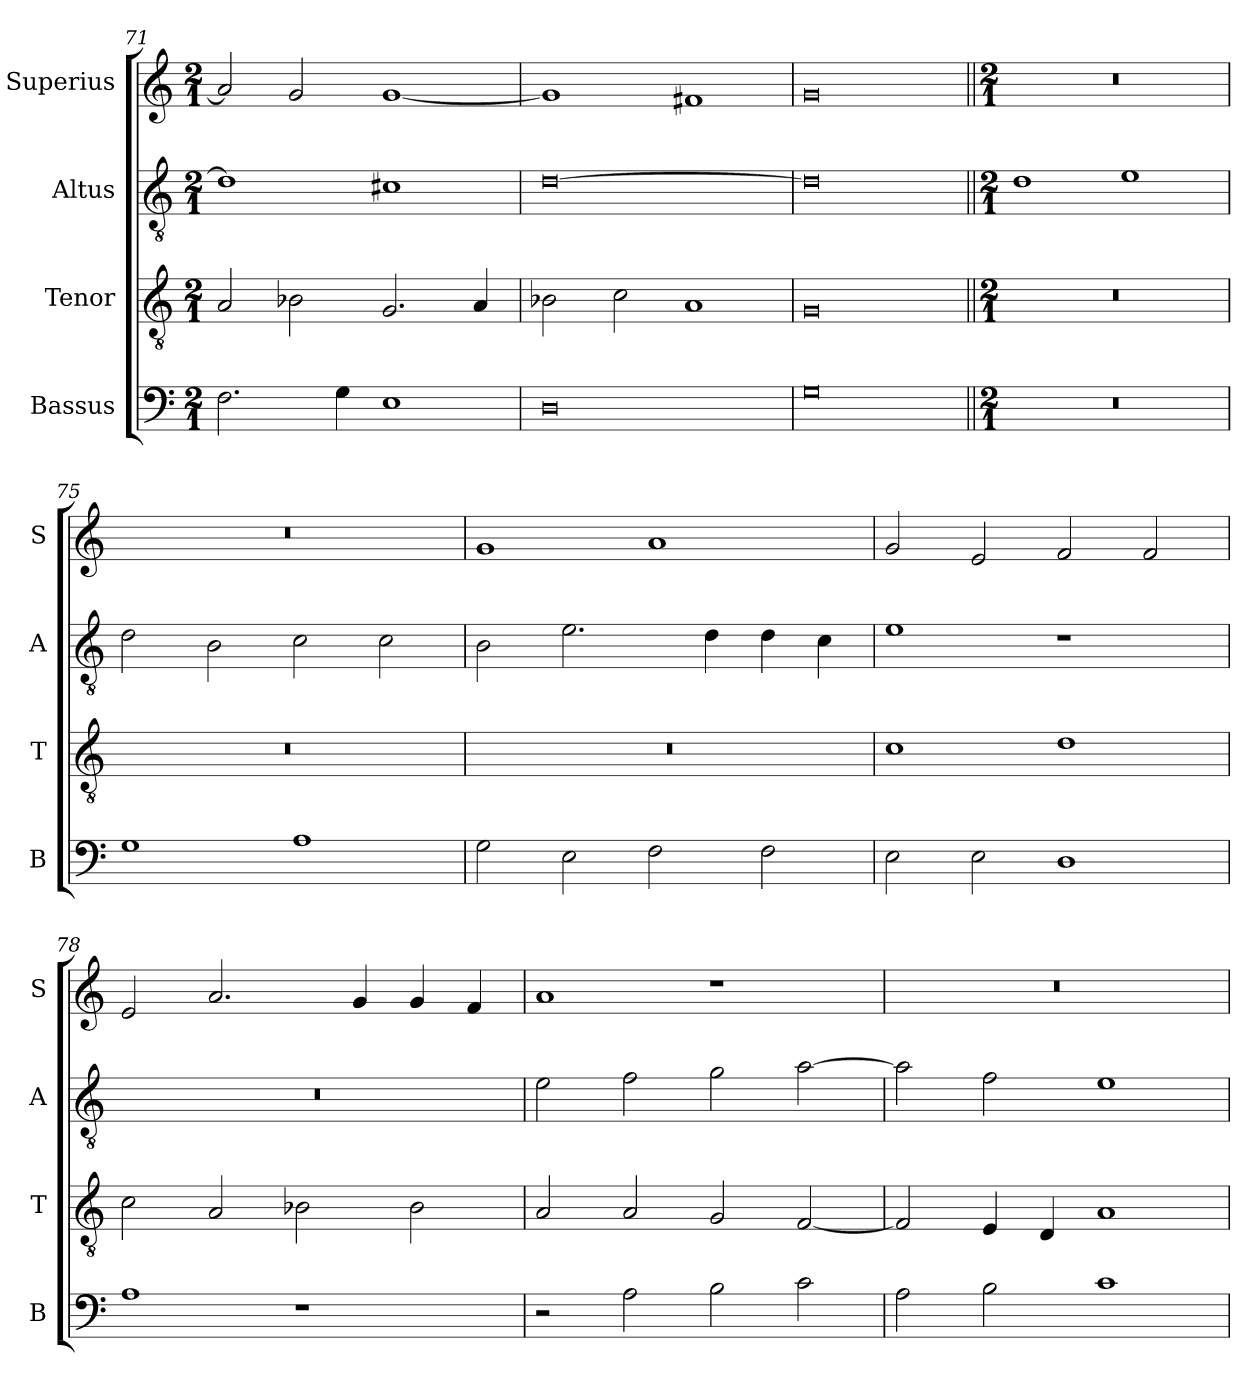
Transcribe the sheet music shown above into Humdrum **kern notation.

**kern	**kern	**kern	**kern
*part4	*part3	*part2	*part1
*staff4	*staff3	*staff2	*staff1
*I"Bassus	*I"Tenor	*I"Altus	*I"Superius
*I'B	*I'T	*I'A	*I'S
*clefF4	*clefGv2	*clefGv2	*clefG2
*k[]	*k[]	*k[]	*k[]
*M2/1	*M2/1	*M2/1	*M2/1
=71	=71	=71	=71
2.F\	2A/	1d]	2a/]
.	2B-X\	.	2g/
4G\	.	.	.
1E	2.G/	1c#X	[1g
.	4A/	.	.
=72	=72	=72	=72
0D	2B-X\	[0d	1g]
.	2c\	.	.
.	1A	.	1f#X
=73	=73	=73	=73
0G	0G	0d]	0g
!!LO:LB:g=z
=74||	=74||	=74||	=74||
*M2/1	*M2/1	*M2/1	*M2/1
0r	0r	1d	0r
.	.	1e	.
=75	=75	=75	=75
1G	0r	2d\	0r
.	.	2B\	.
1A	.	2c\	.
.	.	2c\	.
=76	=76	=76	=76
2G\	0r	2B\	1g
2E\	.	2.e\	.
2F\	.	.	1a
.	.	4d\	.
2F\	.	4d\	.
.	.	4c\	.
=77	=77	=77	=77
2E\	1c	1e	2g/
2E\	.	.	2e/
1D	1d	1r	2f/
.	.	.	2f/
=78	=78	=78	=78
1A	2c\	0r	2e/
.	2A/	.	2.a/
1r	2B-X\	.	.
.	.	.	4g/
.	2B-\	.	4g/
.	.	.	4f/
=79	=79	=79	=79
2r	2A/	2e\	1a
2A\	2A/	2f\	.
2B\	2G/	2g\	1r
2c\	[2F/	[2a\	.
=80	=80	=80	=80
2A\	2F/]	2a\]	0r
2B\	4E/	2f\	.
.	4D/	.	.
1c	1A	1e	.
=	=	=	=
*-	*-	*-	*-
